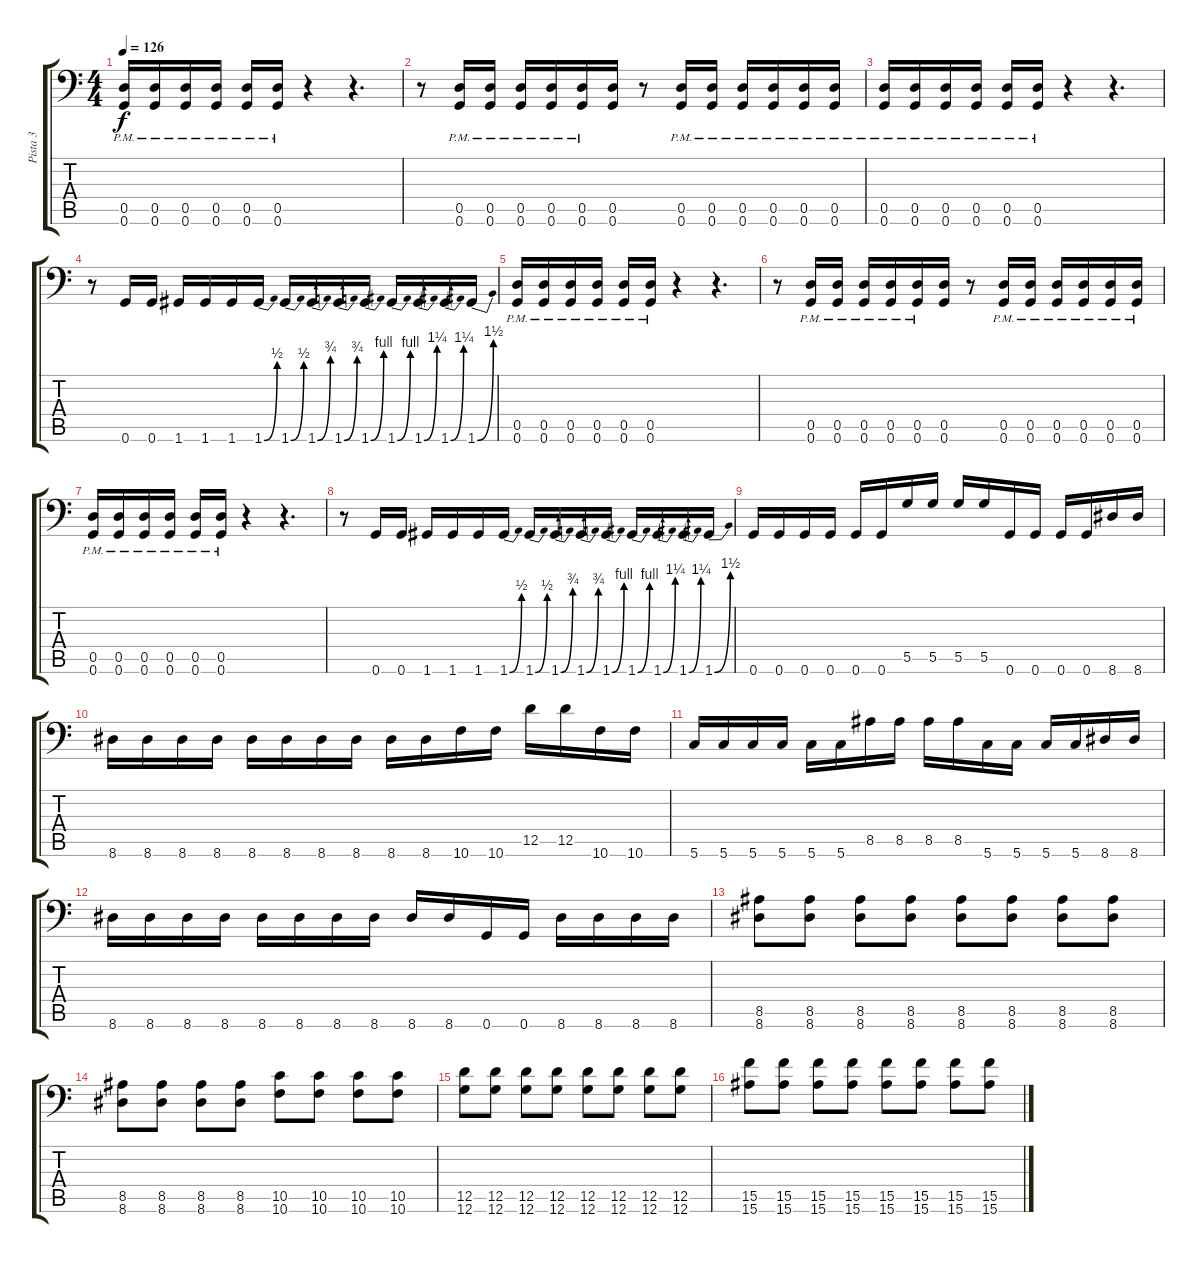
\track ("Pista 3" "Pista 3") {instrument distortionguitar}
\staff {score tabs}
\tuning (A3 E3 C3 G2 D2 G1) {hide}
\ts (4 4)
\tempo 126
\clef f4
\ks c
(0.5{pm} 0.6{pm}).16{dy f} (0.5{pm} 0.6{pm}).16 (0.5{pm} 0.6{pm}).16 (0.5{pm} 0.6{pm}).16 (0.5{pm} 0.6{pm}).16 (0.5{pm} 0.6{pm}).16 r.4 r.4{d} |
r.8 (0.5{pm} 0.6{pm}).16 (0.5{pm} 0.6{pm}).16 (0.5{pm} 0.6{pm}).16 (0.5{pm} 0.6{pm}).16 (0.5{pm} 0.6{pm}).16 (0.5 0.6).16 r.8 (0.5{pm} 0.6{pm}).16 (0.5{pm} 0.6{pm}).16 (0.5{pm} 0.6{pm}).16 (0.5{pm} 0.6{pm}).16 (0.5{pm} 0.6{pm}).16 (0.5{pm} 0.6{pm}).16 |
(0.5{pm} 0.6{pm}).16 (0.5{pm} 0.6{pm}).16 (0.5{pm} 0.6{pm}).16 (0.5{pm} 0.6{pm}).16 (0.5{pm} 0.6{pm}).16 (0.5{pm} 0.6{pm}).16 r.4 r.4{d} |
r.8 0.6.16 0.6.16 1.6.16 1.6.16 1.6.16 1.6{be (bend 0 0 60 2)}.16 1.6{be (bend 0 0 60 2)}.16 1.6{be (bend 0 0 60 3)}.16 1.6{be (bend 0 0 60 3)}.16 1.6{be (bend 0 0 60 4)}.16 1.6{be (bend 0 0 60 4)}.16 1.6{be (bend 0 0 60 5)}.16 1.6{be (bend 0 0 60 5)}.16 1.6{be (bend 0 0 60 6)}.16 |
(0.5{pm} 0.6{pm}).16 (0.5{pm} 0.6{pm}).16 (0.5{pm} 0.6{pm}).16 (0.5{pm} 0.6{pm}).16 (0.5{pm} 0.6{pm}).16 (0.5{pm} 0.6{pm}).16 r.4 r.4{d} |
r.8 (0.5{pm} 0.6{pm}).16 (0.5{pm} 0.6{pm}).16 (0.5{pm} 0.6{pm}).16 (0.5{pm} 0.6{pm}).16 (0.5{pm} 0.6{pm}).16 (0.5 0.6).16 r.8 (0.5{pm} 0.6{pm}).16 (0.5{pm} 0.6{pm}).16 (0.5{pm} 0.6{pm}).16 (0.5{pm} 0.6{pm}).16 (0.5{pm} 0.6{pm}).16 (0.5{pm} 0.6{pm}).16 |
(0.5{pm} 0.6{pm}).16 (0.5{pm} 0.6{pm}).16 (0.5{pm} 0.6{pm}).16 (0.5{pm} 0.6{pm}).16 (0.5{pm} 0.6{pm}).16 (0.5{pm} 0.6{pm}).16 r.4 r.4{d} |
r.8 0.6.16 0.6.16 1.6.16 1.6.16 1.6.16 1.6{be (bend 0 0 60 2)}.16 1.6{be (bend 0 0 60 2)}.16 1.6{be (bend 0 0 60 3)}.16 1.6{be (bend 0 0 60 3)}.16 1.6{be (bend 0 0 60 4)}.16 1.6{be (bend 0 0 60 4)}.16 1.6{be (bend 0 0 60 5)}.16 1.6{be (bend 0 0 60 5)}.16 1.6{be (bend 0 0 60 6)}.16 |
0.6.16 0.6.16 0.6.16 0.6.16 0.6.16 0.6.16 5.5.16 5.5.16 5.5.16 5.5.16 0.6.16 0.6.16 0.6.16 0.6.16 8.6.16 8.6.16 |
8.6.16 8.6.16 8.6.16 8.6.16 8.6.16 8.6.16 8.6.16 8.6.16 8.6.16 8.6.16 10.6.16 10.6.16 12.5.16 12.5.16 10.6.16 10.6.16 |
5.6.16 5.6.16 5.6.16 5.6.16 5.6.16 5.6.16 8.5.16 8.5.16 8.5.16 8.5.16 5.6.16 5.6.16 5.6.16 5.6.16 8.6.16 8.6.16 |
8.6.16 8.6.16 8.6.16 8.6.16 8.6.16 8.6.16 8.6.16 8.6.16 8.6.16 8.6.16 0.6.16 0.6.16 8.6.16 8.6.16 8.6.16 8.6.16 |
(8.5 8.6).8 (8.5 8.6).8 (8.5 8.6).8 (8.5 8.6).8 (8.5 8.6).8 (8.5 8.6).8 (8.5 8.6).8 (8.5 8.6).8 |
(8.5 8.6).8 (8.5 8.6).8 (8.5 8.6).8 (8.5 8.6).8 (10.5 10.6).8 (10.5 10.6).8 (10.5 10.6).8 (10.5 10.6).8 |
(12.5 12.6).8 (12.5 12.6).8 (12.5 12.6).8 (12.5 12.6).8 (12.5 12.6).8 (12.5 12.6).8 (12.5 12.6).8 (12.5 12.6).8 |
(15.5 15.6).8 (15.5 15.6).8 (15.5 15.6).8 (15.5 15.6).8 (15.5 15.6).8 (15.5 15.6).8 (15.5 15.6).8 (15.5 15.6).8
